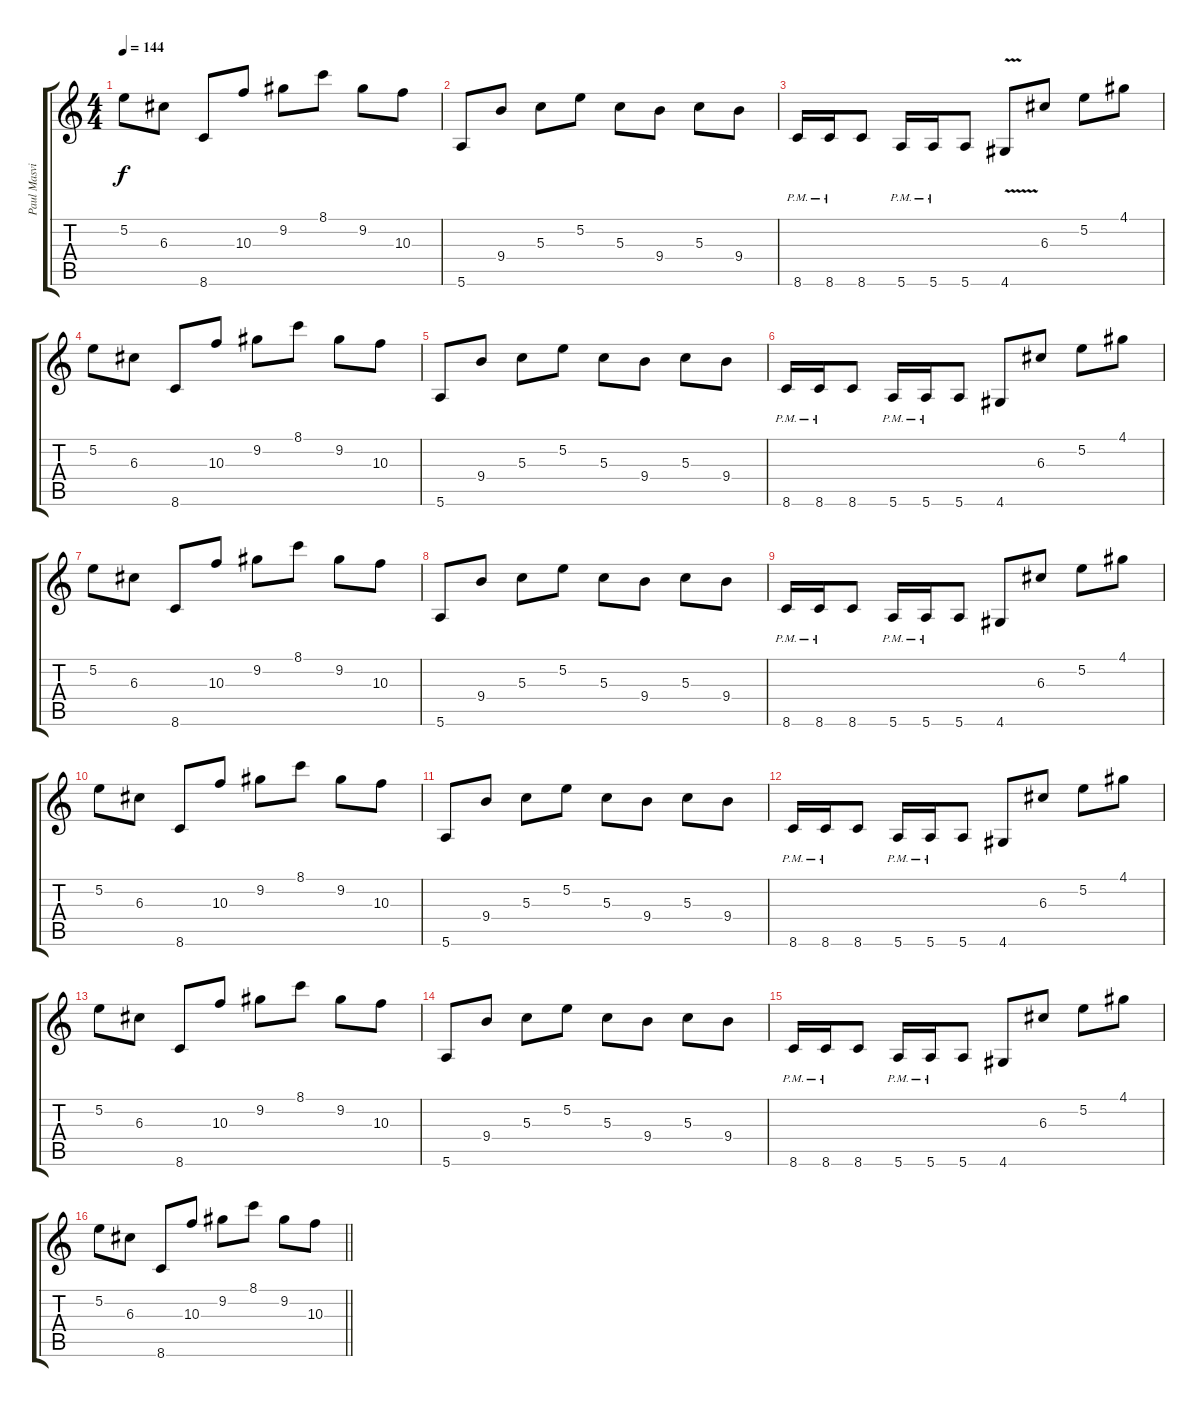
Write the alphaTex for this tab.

\track ("Paul Masvidal" "Paul Masvi") {instrument distortionguitar}
\staff {score tabs}
\tuning (E4 B3 G3 D3 A2 E2) {hide}
\ts (4 4)
\tempo 144
\clef g2
\ks c
5.2.8{dy f} 6.3.8 8.6.8 10.3.8 9.2.8 8.1.8 9.2.8 10.3.8 |
5.6.8 9.4.8 5.3.8 5.2.8 5.3.8 9.4.8 5.3.8 9.4.8 |
8.6{pm}.16 8.6{pm}.16 8.6.8 5.6{pm}.16 5.6{pm}.16 5.6.8 4.6{v}.8 6.3.8 5.2.8 4.1.8 |
5.2.8 6.3.8 8.6.8 10.3.8 9.2.8 8.1.8 9.2.8 10.3.8 |
5.6.8 9.4.8 5.3.8 5.2.8 5.3.8 9.4.8 5.3.8 9.4.8 |
8.6{pm}.16 8.6{pm}.16 8.6.8 5.6{pm}.16 5.6{pm}.16 5.6.8 4.6.8 6.3.8 5.2.8 4.1.8 |
5.2.8 6.3.8 8.6.8 10.3.8 9.2.8 8.1.8 9.2.8 10.3.8 |
5.6.8 9.4.8 5.3.8 5.2.8 5.3.8 9.4.8 5.3.8 9.4.8 |
8.6{pm}.16 8.6{pm}.16 8.6.8 5.6{pm}.16 5.6{pm}.16 5.6.8 4.6.8 6.3.8 5.2.8 4.1.8 |
5.2.8 6.3.8 8.6.8 10.3.8 9.2.8 8.1.8 9.2.8 10.3.8 |
5.6.8 9.4.8 5.3.8 5.2.8 5.3.8 9.4.8 5.3.8 9.4.8 |
8.6{pm}.16 8.6{pm}.16 8.6.8 5.6{pm}.16 5.6{pm}.16 5.6.8 4.6.8 6.3.8 5.2.8 4.1.8 |
5.2.8 6.3.8 8.6.8 10.3.8 9.2.8 8.1.8 9.2.8 10.3.8 |
5.6.8 9.4.8 5.3.8 5.2.8 5.3.8 9.4.8 5.3.8 9.4.8 |
8.6{pm}.16 8.6{pm}.16 8.6.8 5.6{pm}.16 5.6{pm}.16 5.6.8 4.6.8 6.3.8 5.2.8 4.1.8 |
\barLineRight lightlight
5.2.8 6.3.8 8.6.8 10.3.8 9.2.8 8.1.8 9.2.8 10.3.8
